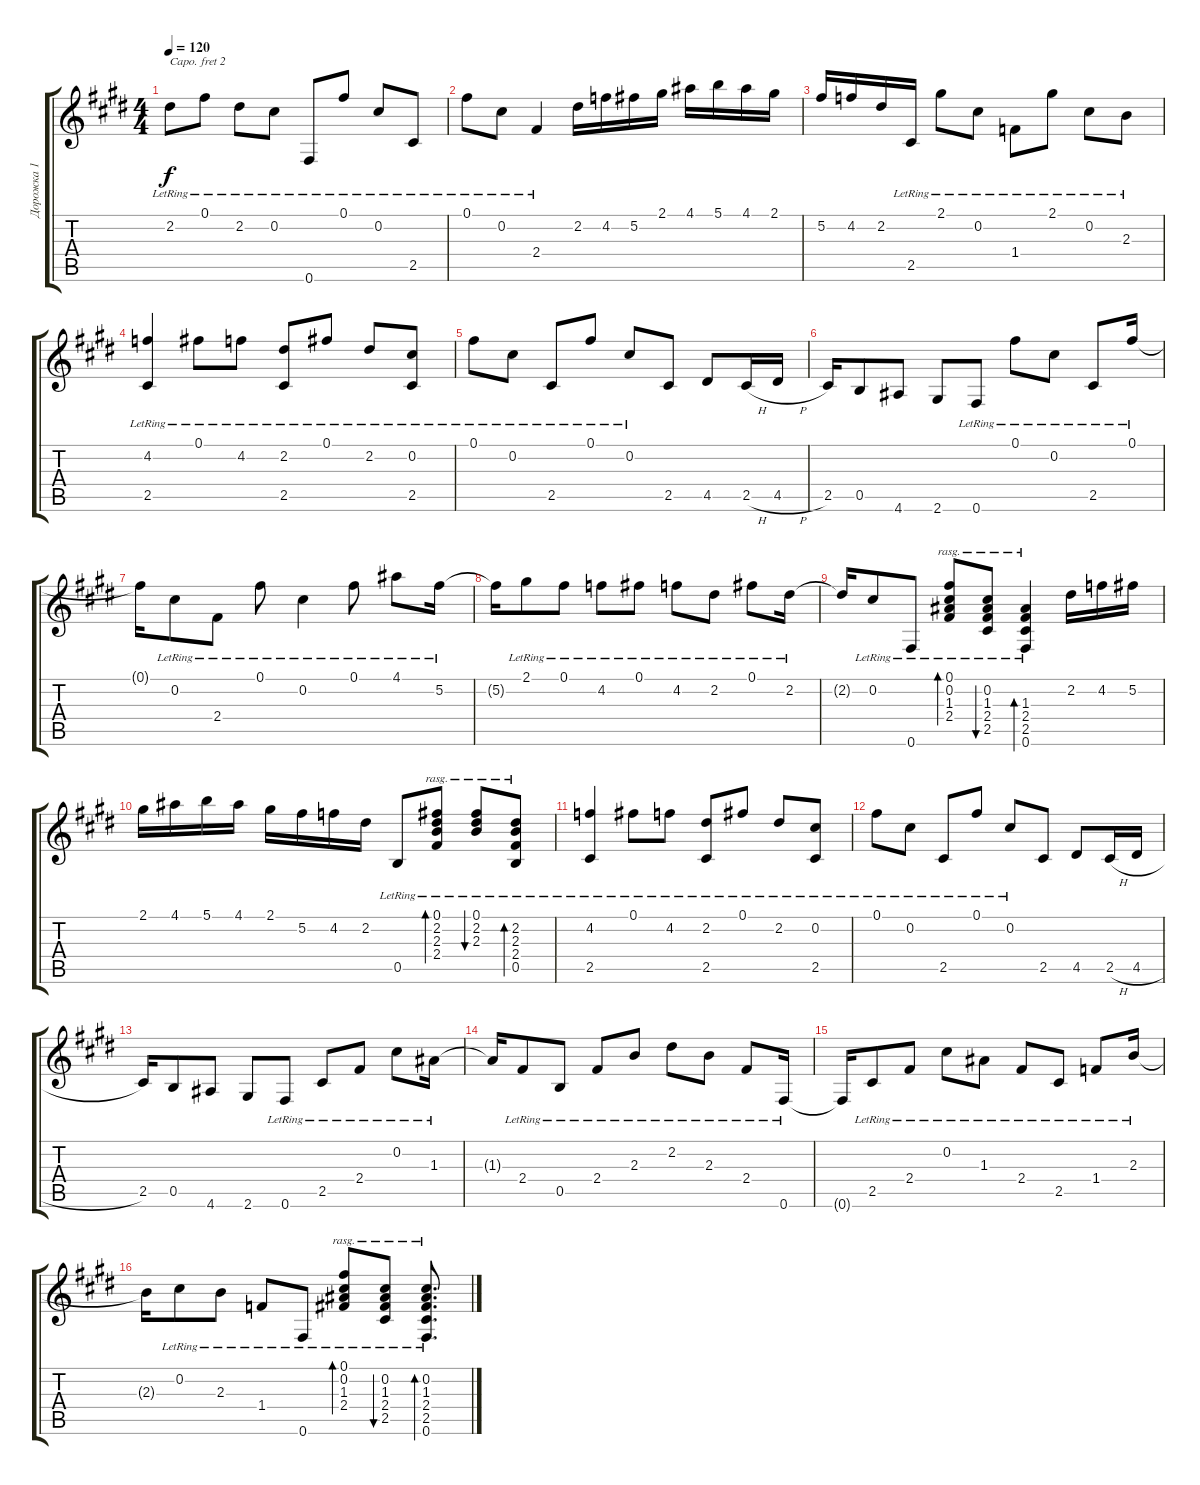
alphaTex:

\track ("Дорожка 1" "Дорожка 1") {instrument acousticguitarnylon}
\staff {score tabs}
\capo 2
\tuning (E4 B3 G3 D3 A2 E2) {hide}
\ts (4 4)
\tempo 120
\clef g2
\ks e
2.2{lr}.8{dy f} 0.1{lr}.8 2.2{lr}.8 0.2{lr}.8 0.6{lr}.8 0.1{lr}.8 0.2{lr}.8 2.5{lr}.8 |
0.1{lr}.8 0.2{lr}.8 2.4{lr}.4 2.2.16 4.2.16 5.2.16 2.1.16 4.1.16 5.1.16 4.1.16 2.1.16 |
5.2.16 4.2.16 2.2.16 2.5{lr}.16 2.1{lr}.8 0.2{lr}.8 1.4{lr}.8 2.1{lr}.8 0.2{lr}.8 2.3{lr}.8 |
(4.2{lr} 2.5).4 0.1{lr}.8 4.2{lr}.8 (2.2{lr} 2.5).8 0.1{lr}.8 2.2{lr}.8 (0.2{lr} 2.5).8 |
0.1{lr}.8 0.2{lr}.8 2.5{lr}.8 0.1{lr}.8 0.2{lr}.8 2.5.8 4.5.8 2.5{h}.16 4.5{h}.16 |
2.5.16 0.5.8 4.6.8 2.6.8 0.6{lr}.8 0.1{lr}.8 0.2{lr}.8 2.5{lr}.8 0.1{lr}.16 |
0.1{t}.16 0.2{lr}.8 2.4{lr}.8 0.1{lr}.8 0.2{lr}.4 0.1{lr}.8 4.1{lr}.8 5.2{lr}.16 |
5.2{t}.16 2.1{lr}.8 0.1{lr}.8 4.2{lr}.8 0.1{lr}.8 4.2{lr}.8 2.2{lr}.8 0.1{lr}.8 2.2{lr}.16 |
2.2{t}.16 0.2{lr}.8 0.6{lr}.8 (0.1 0.2 1.3 2.4{lr}).8{bd 60 rasg ii} (0.2 1.3 2.4{lr} 2.5).8{bu 120 rasg ii} (1.3 2.4{lr} 2.5 0.6).4{bd 120 rasg ii} 2.2.16 4.2.16 5.2.16 |
2.1.16 4.1.16 5.1.16 4.1.16 2.1.16 5.2.16 4.2.16 2.2.16 0.5{lr}.8 (0.1 2.2 2.3 2.4{lr}).8{bd 60 rasg ii} (0.1 2.2{lr} 2.3).8{bu 120 rasg ii} (2.2{lr} 2.3 2.4 0.5).8{bd 120 rasg ii} |
(4.2{lr} 2.5).4 0.1{lr}.8 4.2{lr}.8 (2.2{lr} 2.5).8 0.1{lr}.8 2.2{lr}.8 (0.2{lr} 2.5).8 |
0.1{lr}.8 0.2{lr}.8 2.5{lr}.8 0.1{lr}.8 0.2{lr}.8 2.5.8 4.5.8 2.5{h}.16 4.5{h}.16 |
2.5.16 0.5.8 4.6.8 2.6.8 0.6{lr}.8 2.5{lr}.8 2.4{lr}.8 0.2{lr}.8 1.3{lr}.16 |
1.3{t}.16 2.4{lr}.8 0.5{lr}.8 2.4{lr}.8 2.3{lr}.8 2.2{lr}.8 2.3{lr}.8 2.4{lr}.8 0.6{lr}.16 |
0.6{t}.16 2.5{lr}.8 2.4{lr}.8 0.2{lr}.8 1.3{lr}.8 2.4{lr}.8 2.5{lr}.8 1.4{lr}.8 2.3{lr}.16 |
2.3{t}.16 0.2{lr}.8 2.3{lr}.8 1.4{lr}.8 0.6{lr}.8 (0.1 0.2 1.3 2.4{lr}).8{bd 120 rasg ii} (0.2 1.3 2.4{lr} 2.5).8{bu 120 rasg ii} (0.2 1.3 2.4{lr} 2.5 0.6).8{d bd 120 rasg ii}
